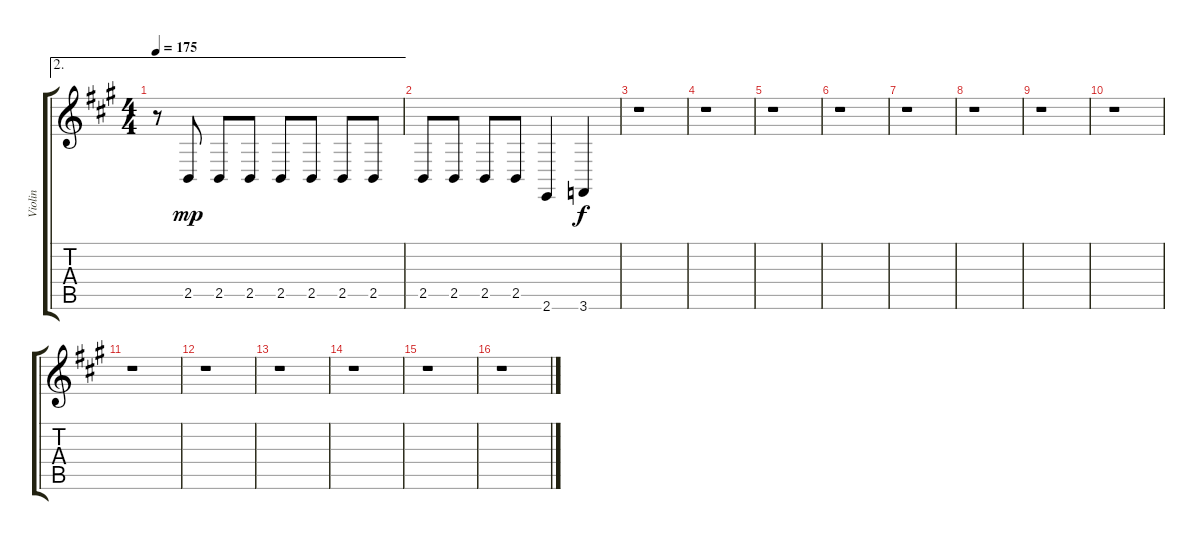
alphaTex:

\track ("Violin" "Violin") {instrument violin}
\staff {score tabs}
\tuning (E4 B3 G3 D3 A2 D2) {hide}
\ae 2
\ts (4 4)
\tempo 175
\clef g2
\ks f#minor
r.8{dy mp} 2.5.8 2.5.8 2.5.8 2.5.8 2.5.8 2.5.8 2.5.8 |
2.5.8 2.5.8 2.5.8 2.5.8 2.6.4 3.6.4{dy f} |
r.1 |
r.1 |
r.1 |
r.1 |
r.1 |
r.1 |
r.1 |
r.1 |
r.1 |
r.1 |
r.1 |
r.1 |
r.1 |
r.1
